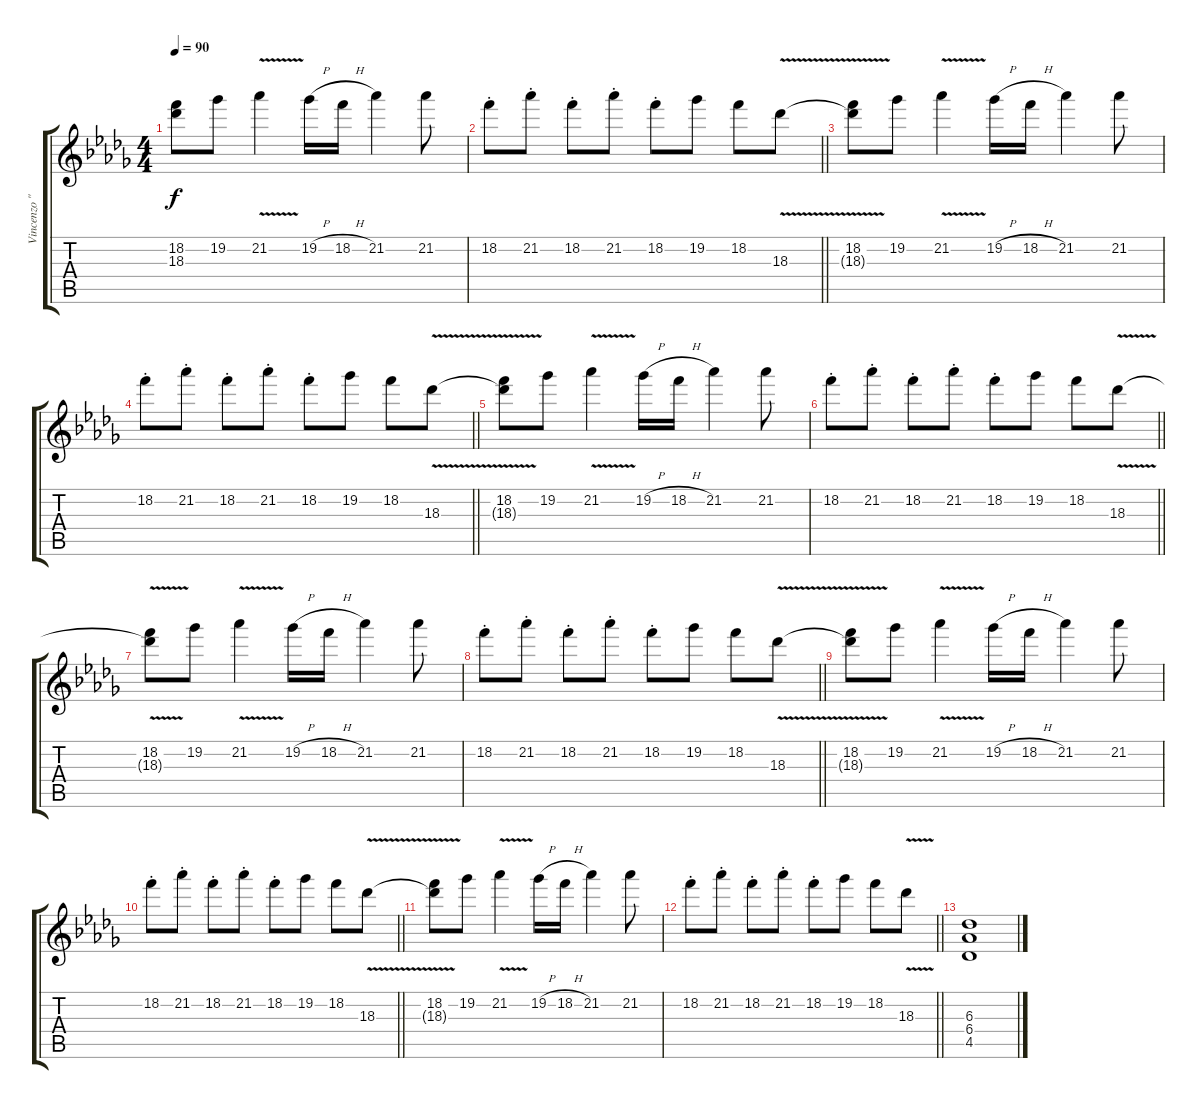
\track ("Vincenzo \"Vinx\" Cristi (Guitar I)" "Vincenzo \"") {instrument overdrivenguitar}
\staff {score tabs}
\tuning (E4 B3 G3 D3 A2 E2) {hide}
\ts (4 4)
\tempo 90
\clef g2
\ks db
(18.2 18.3{t}).8{dy f} 19.2.8 21.2{v}.4 19.2{h}.16 18.2{h}.16 21.2.4 21.2.8 |
\barLineRight lightlight
18.2{st}.8 21.2{st}.8 18.2{st}.8 21.2{st}.8 18.2{st}.8 19.2.8 18.2.8 18.3{v}.8 |
(18.2 18.3{t}).8 19.2.8 21.2{v}.4 19.2{h}.16 18.2{h}.16 21.2.4 21.2.8 |
\barLineRight lightlight
18.2{st}.8 21.2{st}.8 18.2{st}.8 21.2{st}.8 18.2{st}.8 19.2.8 18.2.8 18.3{v}.8 |
(18.2 18.3{t}).8 19.2.8 21.2{v}.4 19.2{h}.16 18.2{h}.16 21.2.4 21.2.8 |
\barLineRight lightlight
18.2{st}.8 21.2{st}.8 18.2{st}.8 21.2{st}.8 18.2{st}.8 19.2.8 18.2.8 18.3{v}.8 |
(18.2 18.3{t}).8 19.2.8 21.2{v}.4 19.2{h}.16 18.2{h}.16 21.2.4 21.2.8 |
\barLineRight lightlight
18.2{st}.8 21.2{st}.8 18.2{st}.8 21.2{st}.8 18.2{st}.8 19.2.8 18.2.8 18.3{v}.8 |
(18.2 18.3{t}).8 19.2.8 21.2{v}.4 19.2{h}.16 18.2{h}.16 21.2.4 21.2.8 |
\barLineRight lightlight
18.2{st}.8 21.2{st}.8 18.2{st}.8 21.2{st}.8 18.2{st}.8 19.2.8 18.2.8 18.3{v}.8 |
(18.2 18.3{t}).8 19.2.8 21.2{v}.4 19.2{h}.16 18.2{h}.16 21.2.4 21.2.8 |
\barLineRight lightlight
18.2{st}.8 21.2{st}.8 18.2{st}.8 21.2{st}.8 18.2{st}.8 19.2.8 18.2.8 18.3{v}.8 |
(6.3 6.4 4.5).1
